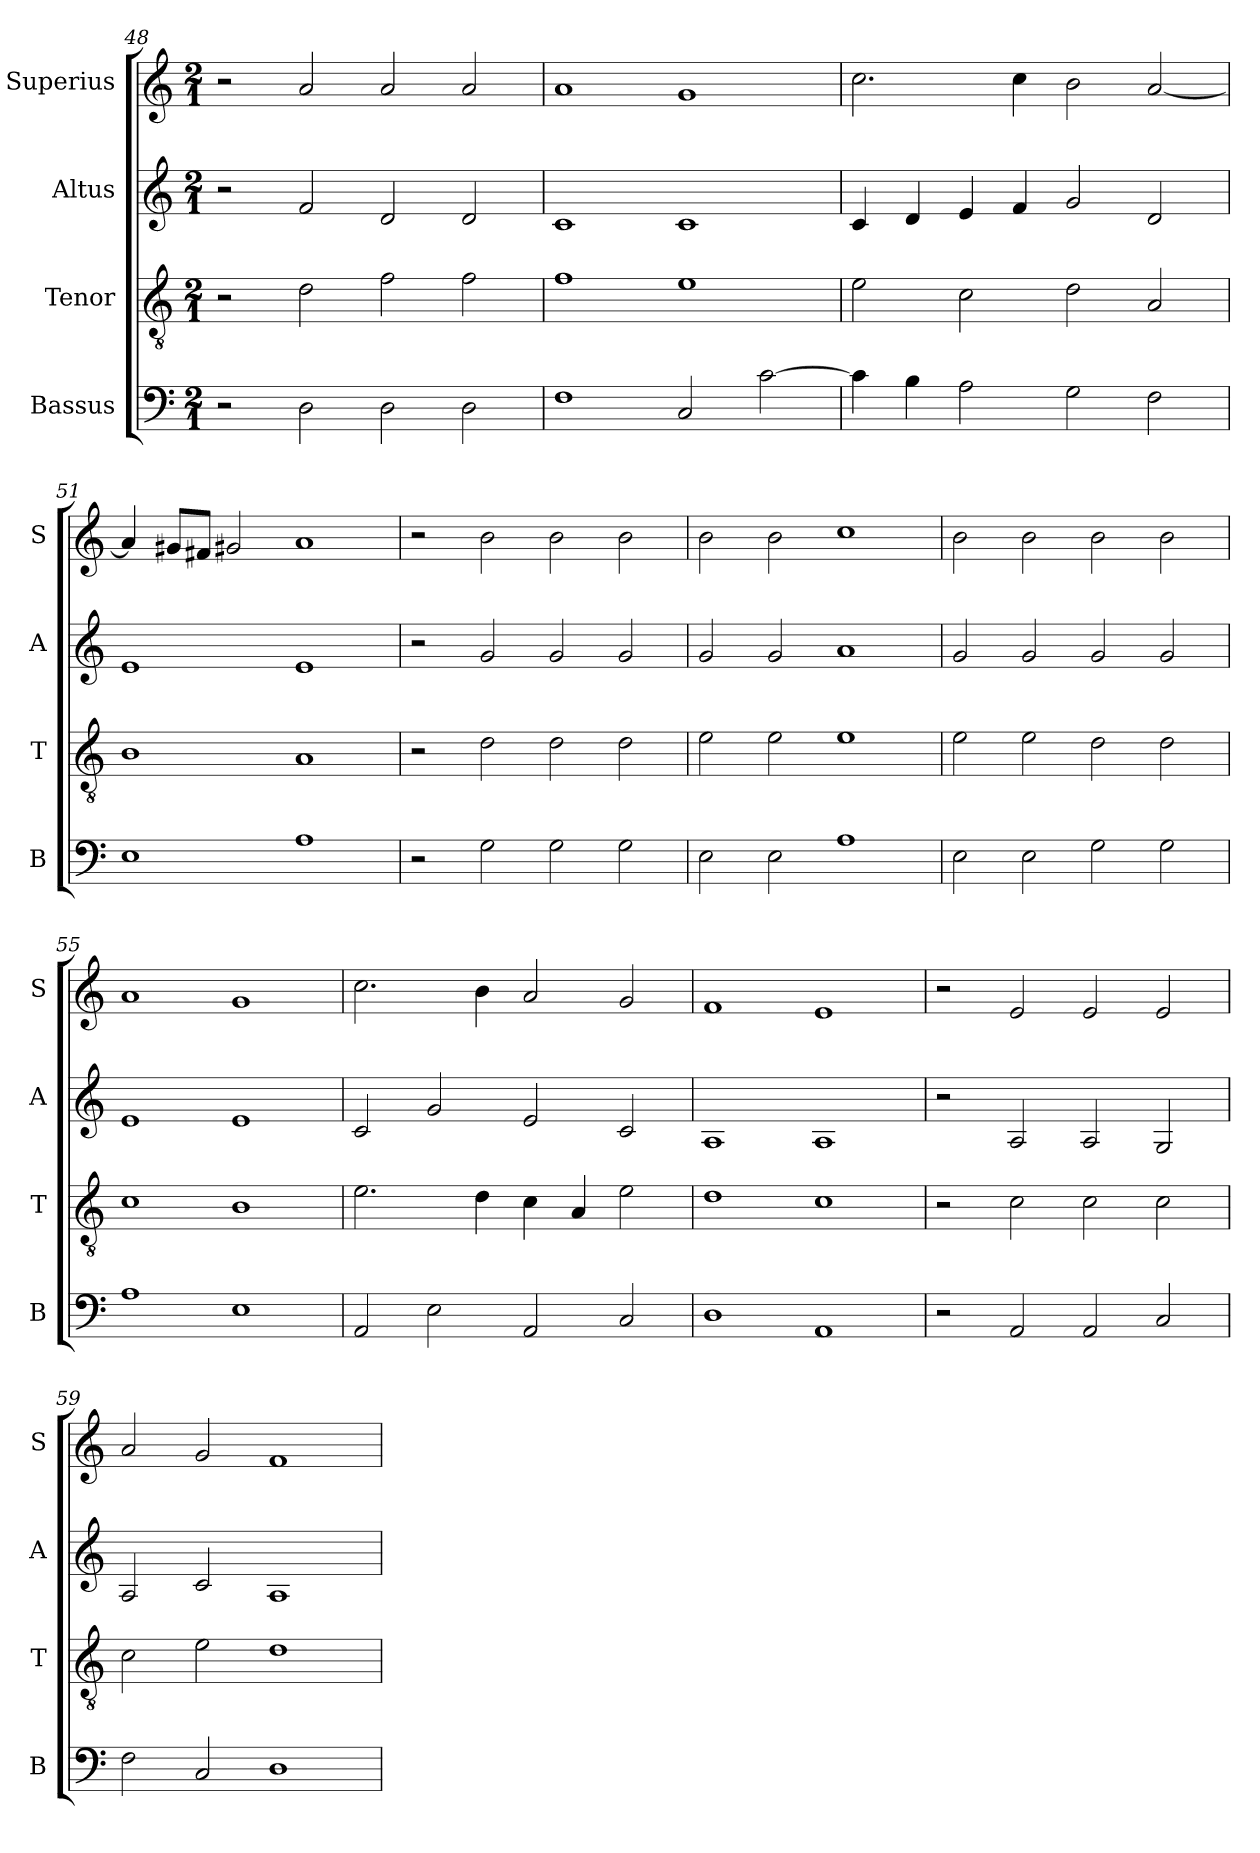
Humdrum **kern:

**kern	**kern	**kern	**kern
*part4	*part3	*part2	*part1
*staff4	*staff3	*staff2	*staff1
*I"Bassus	*I"Tenor	*I"Altus	*I"Superius
*I'B	*I'T	*I'A	*I'S
*clefF4	*clefGv2	*clefG2	*clefG2
*k[]	*k[]	*k[]	*k[]
*C:	*C:	*C:	*C:
*M2/1	*M2/1	*M2/1	*M2/1
=48	=48	=48	=48
2r	2r	2r	2r
2D	2d	2f	2a
2D	2f	2d	2a
2D	2f	2d	2a
=49	=49	=49	=49
1F	1f	1c	1a
2C	1e	1c	1g
[2c	.	.	.
=50	=50	=50	=50
4c]	2e	4c	2.cc
4B	.	4d	.
2A	2c	4e	.
.	.	4f	4cc
2G	2d	2g	2b
2F	2A	2d	[2a
=51	=51	=51	=51
1E	1B	1e	4a]
.	.	.	8g#XL
.	.	.	8f#XJ
.	.	.	2g#X
1A	1A	1e	1a
=52	=52	=52	=52
2r	2r	2r	2r
2G	2d	2g	2b
2G	2d	2g	2b
2G	2d	2g	2b
=53	=53	=53	=53
2E	2e	2g	2b
2E	2e	2g	2b
1A	1e	1a	1cc
=54	=54	=54	=54
2E	2e	2g	2b
2E	2e	2g	2b
2G	2d	2g	2b
2G	2d	2g	2b
=55	=55	=55	=55
1A	1c	1e	1a
1E	1B	1e	1g
=56	=56	=56	=56
2AA	2.e	2c	2.cc
2E	.	2g	.
.	4d	.	4b
2AA	4c	2e	2a
.	4A	.	.
2C	2e	2c	2g
=57	=57	=57	=57
1D	1d	1A	1f
1AA	1c	1A	1e
=58	=58	=58	=58
2r	2r	2r	2r
2AA	2c	2A	2e
2AA	2c	2A	2e
2C	2c	2G	2e
=59	=59	=59	=59
2F	2c	2A	2a
2C	2e	2c	2g
1D	1d	1A	1f
=	=	=	=
*-	*-	*-	*-
